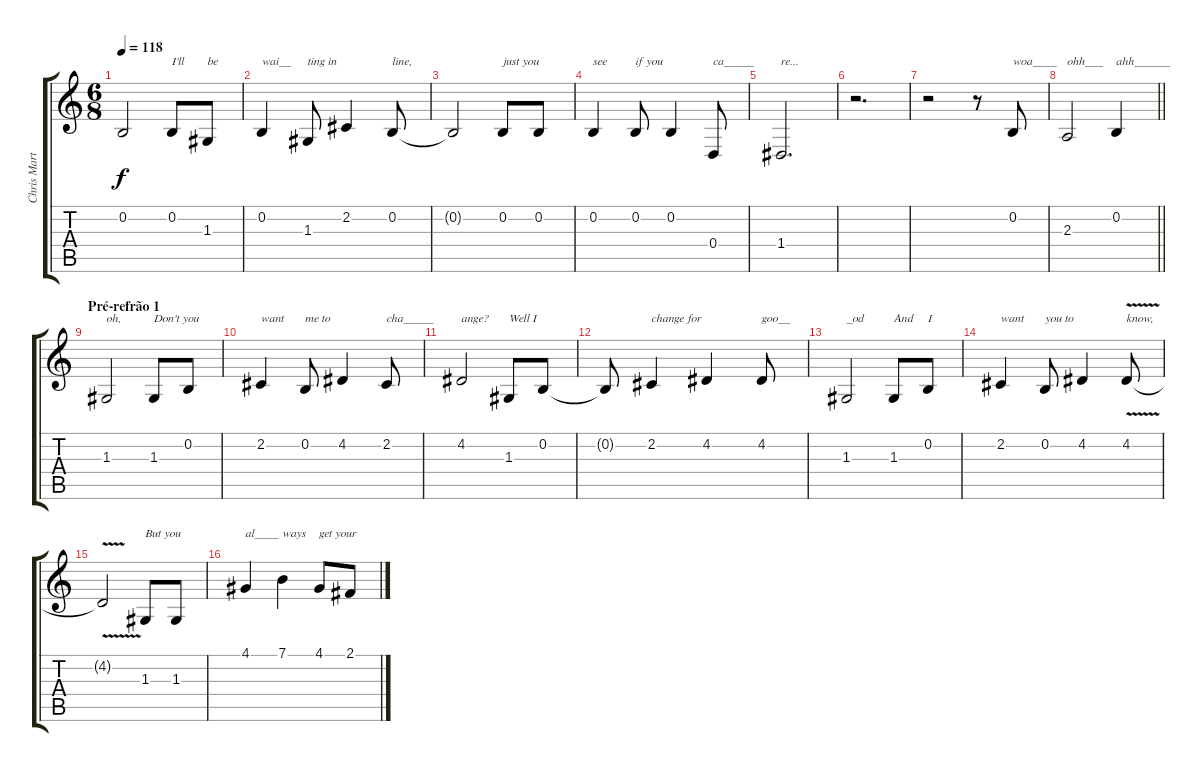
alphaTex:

\track ("Chris Martin (voz)" "Chris Mart") {instrument tangoaccordion}
\staff {score tabs}
\tuning (E4 B3 G3 D3 A2 E2) {hide}
\ts (6 8)
\tempo 118
\clef g2
\ks c
0.2{t}.2{dy f} 0.2.8{txt "I'll"} 1.3.8{txt "be"} |
0.2.4{txt "wai__"} 1.3.8{txt "ting in"} 2.2.4 0.2.8{txt "line,"} |
0.2{t}.2 0.2.8{txt "just you"} 0.2.8 |
0.2.4{txt "see"} 0.2.8{txt "if you"} 0.2.4 0.4.8{txt "ca_____"} |
1.4.2{d txt "re..."} |
r.2{d} |
r.2 r.8 0.2.8{txt "woa____"} |
\barLineRight lightlight
2.3.2{txt "ohh___"} 0.2.4{txt "ahh______"} |
\section ("" "Pré-refrão 1")
1.3.2{txt "oh,"} 1.3.8{txt "Don't you"} 0.2.8 |
2.2.4{txt "want"} 0.2.8{txt "me to"} 4.2.4 2.2.8{txt "cha_____"} |
4.2.2{txt "ange?"} 1.3.8{txt "Well I"} 0.2.8 |
0.2{t}.8 2.2.4{txt "change for"} 4.2.4 4.2.8{txt "goo__"} |
1.3.2{txt "_od"} 1.3.8{txt "And"} 0.2.8{txt "I"} |
2.2.4{txt "want"} 0.2.8{txt "you to"} 4.2.4 4.2{v}.8{txt "know,"} |
4.2{t}.2 1.3.8{txt "But you"} 1.3.8 |
4.1.4{txt "al____"} 7.1.4{txt "ways"} 4.1.8{txt "get your"} 2.1.8
